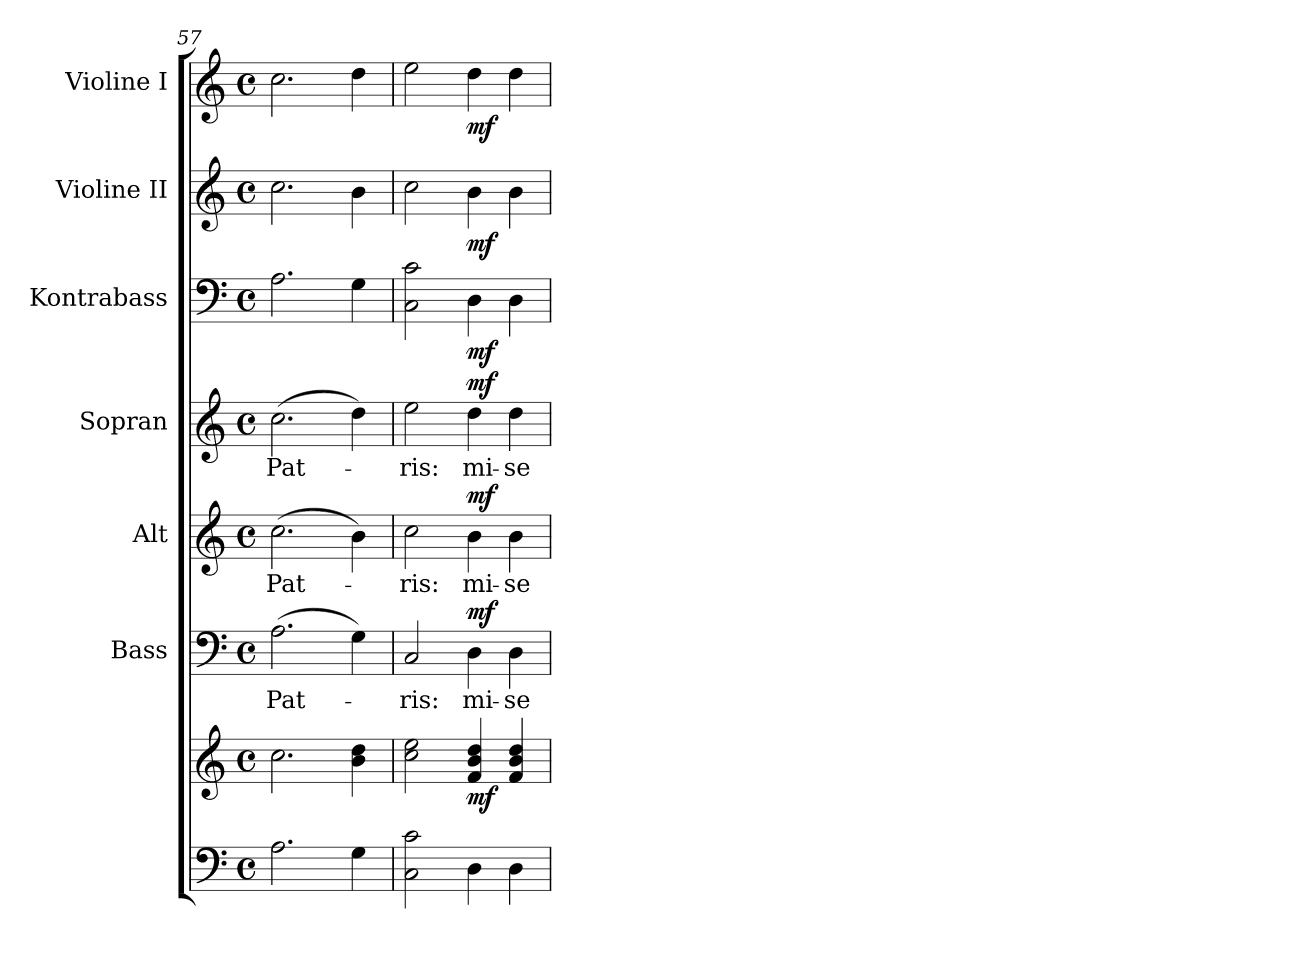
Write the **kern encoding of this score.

**kern	**kern	**dynam	**kern	**text	**dynam	**kern	**text	**dynam	**kern	**text	**dynam	**kern	**dynam	**kern	**dynam	**kern	**dynam
*part7	*part7	*part7	*part6	*part6	*part6	*part5	*part5	*part5	*part4	*part4	*part4	*part3	*part3	*part2	*part2	*part1	*part1
*staff8	*staff7	*staff7/8	*staff6	*staff6	*staff6	*staff5	*staff5	*staff5	*staff4	*staff4	*staff4	*staff3	*staff3	*staff2	*staff2	*staff1	*staff1
*	*	*	*I"Bass	*	*	*I"Alt	*	*	*I"Sopran	*	*	*I"Kontrabass	*	*I"Violine II	*	*I"Violine I	*
*	*	*	*I'B.	*	*	*I'A.	*	*	*I'S.	*	*	*I'Kb.	*	*I'Vl. II	*	*I'Vl. I	*
*clefF4	*clefG2	*	*clefF4	*	*	*clefG2	*	*	*clefG2	*	*	*clefF4	*	*clefG2	*	*clefG2	*
*	*	*	*	*	*	*	*	*	*	*	*	*ITrd7c12	*	*	*	*	*
*k[]	*k[]	*	*k[]	*	*	*k[]	*	*	*k[]	*	*	*k[]	*	*k[]	*	*k[]	*
*C:	*C:	*	*C:	*	*	*C:	*	*	*C:	*	*	*C:	*	*C:	*	*C:	*
*M4/4	*M4/4	*	*M4/4	*	*	*M4/4	*	*	*M4/4	*	*	*M4/4	*	*M4/4	*	*M4/4	*
*met(c)	*met(c)	*	*met(c)	*	*	*met(c)	*	*	*met(c)	*	*	*met(c)	*	*met(c)	*	*met(c)	*
=57	=57	=57	=57	=57	=57	=57	=57	=57	=57	=57	=57	=57	=57	=57	=57	=57	=57
!	!	!	!	!LO:LY:b	!	!	!LO:LY:b	!	!	!LO:LY:b	!	!	!	!	!	!	!
2.A\	2.cc\	.	(>2.A\	Pat-	.	(>2.cc\	Pat-	.	(>2.cc\	Pat-	.	2.AA\	.	2.cc\	.	2.cc\	.
4G\	4b\ 4dd\	.	4G\)	.	.	4b\)	.	.	4dd\)	.	.	4GG\	.	4b\	.	4dd\	.
=58	=58	=58	=58	=58	=58	=58	=58	=58	=58	=58	=58	=58	=58	=58	=58	=58	=58
!	!	!	!	!LO:LY:b	!	!	!LO:LY:b	!	!	!LO:LY:b	!	!	!	!	!	!	!
2C\ 2c\	2cc\ 2ee\	.	2C/	-ris:	.	2cc\	-ris:	.	2ee\	-ris:	.	2CC\ 2C\	.	2cc\	.	2ee\	.
!	!	!LO:DY:b	!	!LO:LY:b	!LO:DY:a	!	!LO:LY:b	!LO:DY:a	!	!LO:LY:b	!LO:DY:a	!	!LO:DY:b	!	!LO:DY:b	!	!LO:DY:b
4D\	4f/ 4b/ 4dd/	mf	4D\	mi-	mf	4b\	mi-	mf	4dd\	mi-	mf	4DD\	mf	4b\	mf	4dd\	mf
!	!	!	!	!LO:LY:b	!	!	!LO:LY:b	!	!	!LO:LY:b	!	!	!	!	!	!	!
4D\	4f/ 4b/ 4dd/	.	4D\	-se-	.	4b\	-se-	.	4dd\	-se-	.	4DD\	.	4b\	.	4dd\	.
=	=	=	=	=	=	=	=	=	=	=	=	=	=	=	=	=	=
*-	*-	*-	*-	*-	*-	*-	*-	*-	*-	*-	*-	*-	*-	*-	*-	*-	*-
